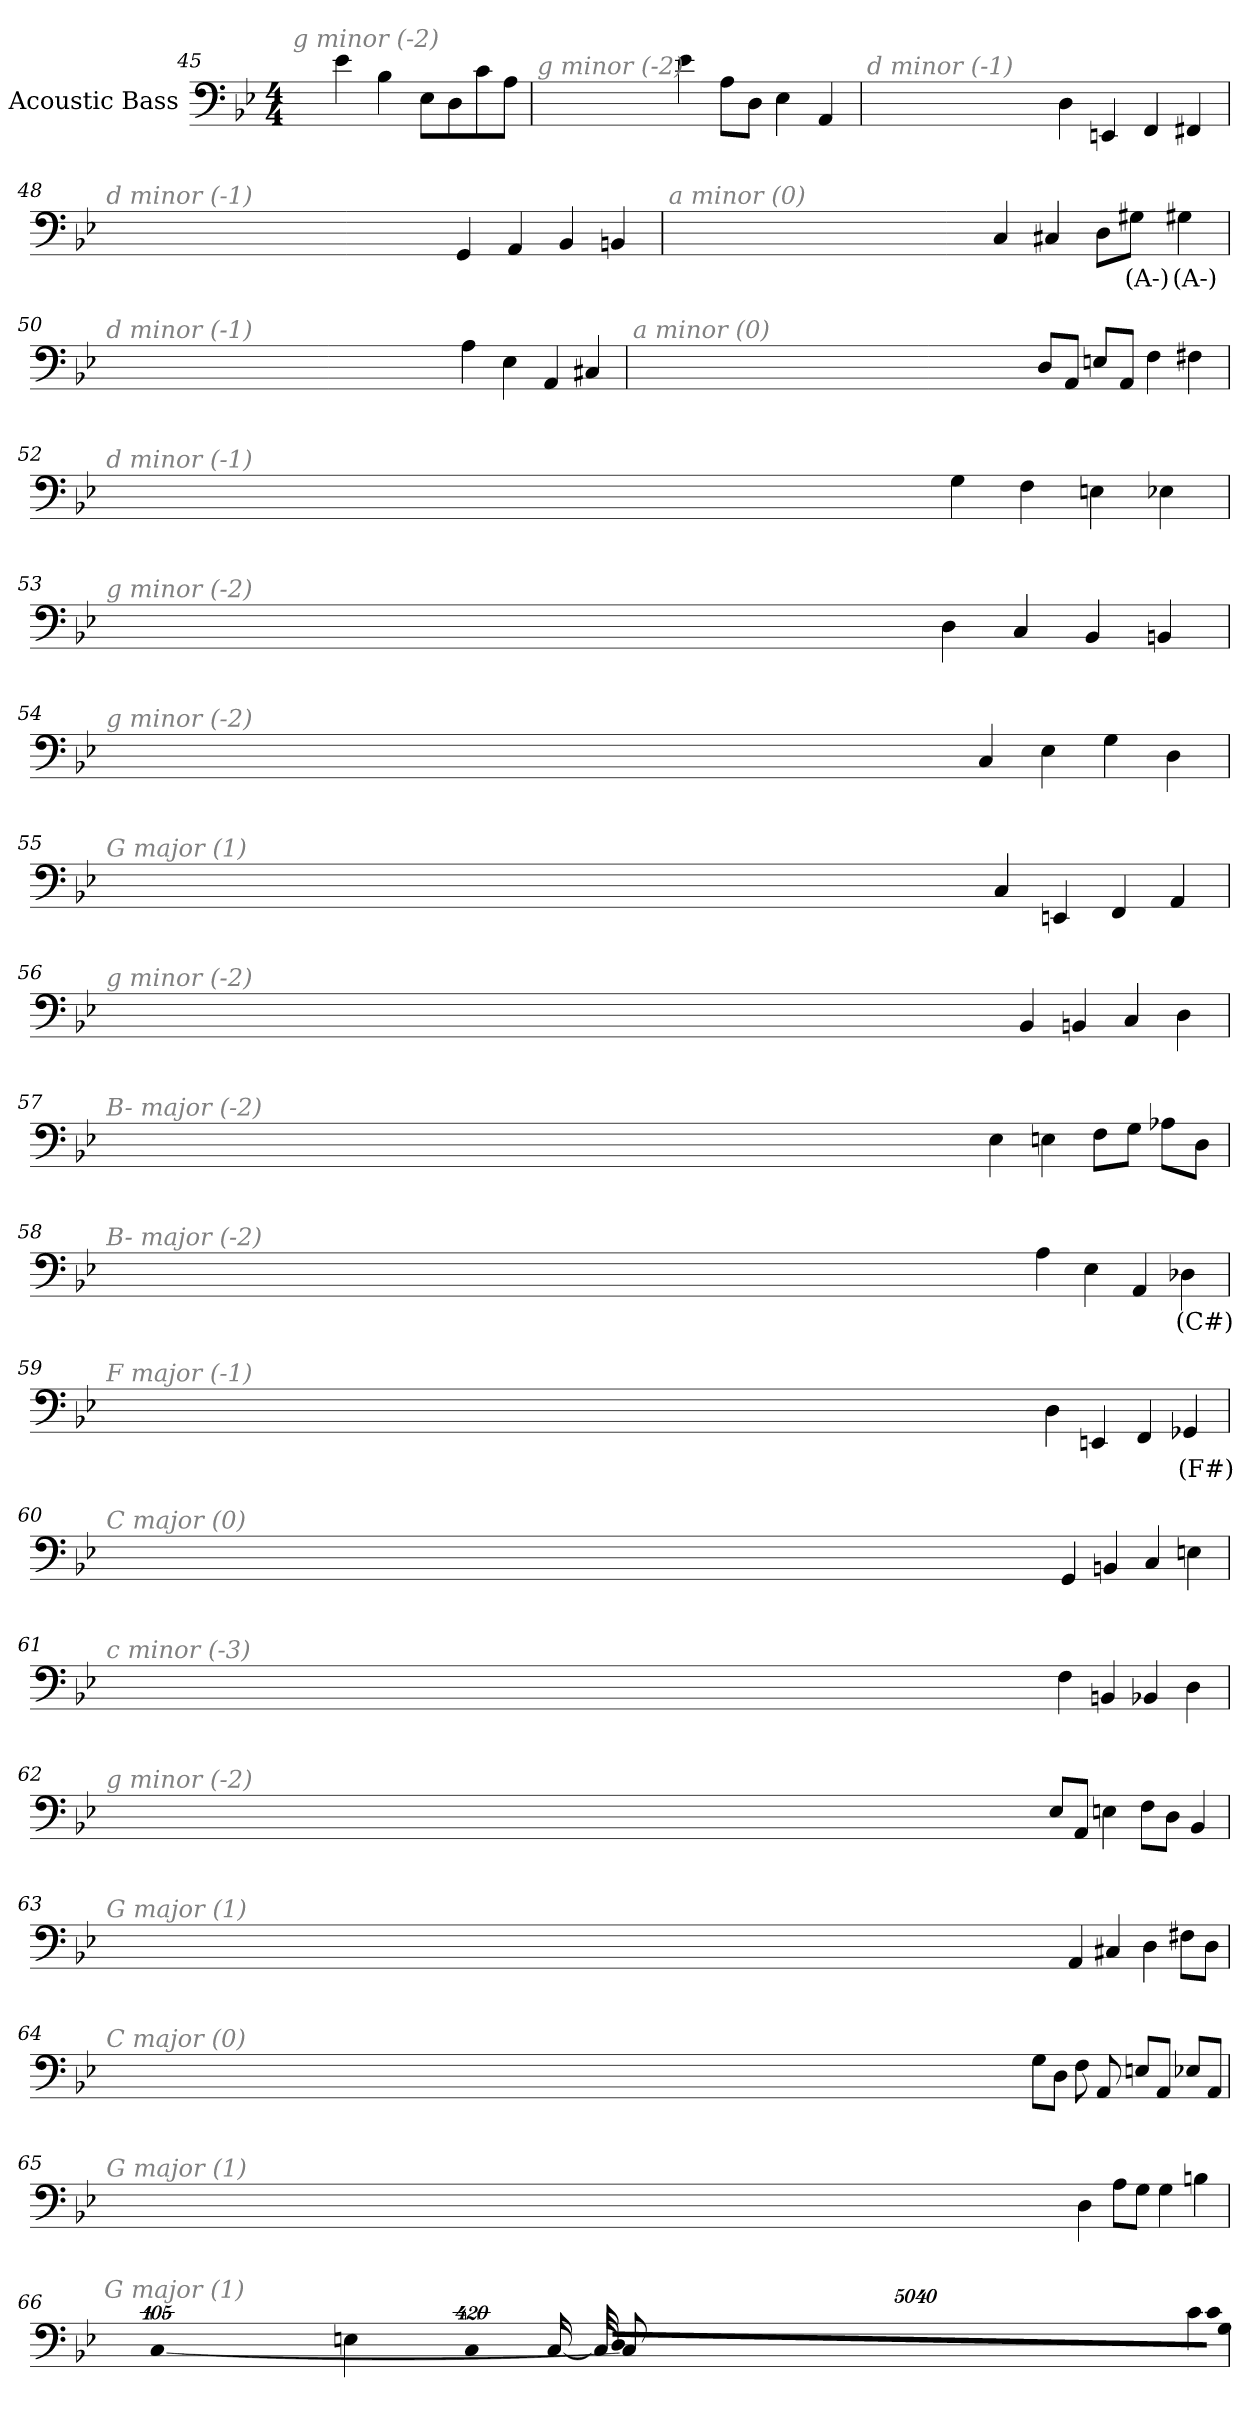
**kern	**text
*part1	*part1
*staff1	*staff1
*I"Acoustic Bass	*
*clefF4	*
*ITrd7c12	*
*k[b-e-]	*
*B-:	*
*M4/4	*
=45	=45
!LO:TX:i:color=#808080:t=g minor (-2)	!
4E-	.
4BB-	.
8EE-L	.
8DD	.
8C	.
8AAJ	.
=46	=46
!LO:TX:i:color=#808080:t=g minor (-2)	!
4E-	.
8AAL	.
8DDJ	.
4EE-	.
4AAA	.
=47	=47
!LO:TX:i:color=#808080:t=d minor (-1)	!
4DD	.
4EEEn	.
4FFF	.
4FFF#X	.
=48	=48
!LO:TX:i:color=#808080:t=d minor (-1)	!
4GGG	.
4AAA	.
4BBB-	.
4BBBn	.
=49	=49
!LO:TX:i:color=#808080:t=a minor (0)	!
4CC	.
4CC#X	.
8DDL	.
8GG#XiJ	(A-)
4GG#Xi	(A-)
=50	=50
!LO:TX:i:color=#808080:t=d minor (-1)	!
4AA	.
4EE-	.
4AAA	.
4CC#X	.
=51	=51
!LO:TX:i:color=#808080:t=a minor (0)	!
8DDL	.
8AAAJ	.
8EEnL	.
8AAAJ	.
4FF	.
4FF#X	.
=52	=52
!LO:TX:i:color=#808080:t=d minor (-1)	!
4GG	.
4FF	.
4EEn	.
4EE-X	.
=53	=53
!LO:TX:i:color=#808080:t=g minor (-2)	!
4DD	.
4CC	.
4BBB-	.
4BBBn	.
=54	=54
!LO:TX:i:color=#808080:t=g minor (-2)	!
4CC	.
4EE-	.
4GG	.
4DD	.
=55	=55
!LO:TX:i:color=#808080:t=G major (1)	!
4CC	.
4EEEn	.
4FFF	.
4AAA	.
=56	=56
!LO:TX:i:color=#808080:t=g minor (-2)	!
4BBB-	.
4BBBn	.
4CC	.
4DD	.
=57	=57
!LO:TX:i:color=#808080:t=B- major (-2)	!
4EE-	.
4EEn	.
8FFL	.
8GGJ	.
8AA-XL	.
8DDJ	.
=58	=58
!LO:TX:i:color=#808080:t=B- major (-2)	!
4AA	.
4EE-	.
4AAA	.
4DD-Xi	(C#)
=59	=59
!LO:TX:i:color=#808080:t=F major (-1)	!
4DD	.
4EEEn	.
4FFF	.
4GGG-Xi	(F#)
=60	=60
!LO:TX:i:color=#808080:t=C major (0)	!
4GGG	.
4BBBn	.
4CC	.
4EEn	.
=61	=61
!LO:TX:i:color=#808080:t=c minor (-3)	!
4FF	.
4BBBn	.
4BBB-X	.
4DD	.
=62	=62
!LO:TX:i:color=#808080:t=g minor (-2)	!
8EE-L	.
8AAAJ	.
4EEn	.
8FFL	.
8DDJ	.
4BBB-	.
=63	=63
!LO:TX:i:color=#808080:t=G major (1)	!
4AAA	.
4CC#X	.
4DD	.
8FF#XL	.
8DDJ	.
=64	=64
!LO:TX:i:color=#808080:t=C major (0)	!
8GGL	.
8DDJ	.
8FF	.
8AAA	.
8EEnL	.
8AAAJ	.
8EE-XL	.
8AAAJ	.
=65	=65
!LO:TX:i:color=#808080:t=G major (1)	!
4DD	.
8AAL	.
8GGJ	.
4GG	.
4BBn	.
=66	=66
!LO:TX:i:color=#808080:t=G major (1)	!
4C	.
!LO:N:vis=8	!
40320%3347CL	.
!LO:N:vis=8	!
40320%3347GG	.
!LO:N:vis=8	!
40320%3347DDJ	.
!LO:N:vis=1024	!
[13440%13CC	.
8CC_	.
16CC_	.
32CC_	.
!LO:N:vis=1024%31	!
13440%407CC]	.
4EEn	.
=	=
*-	*-
